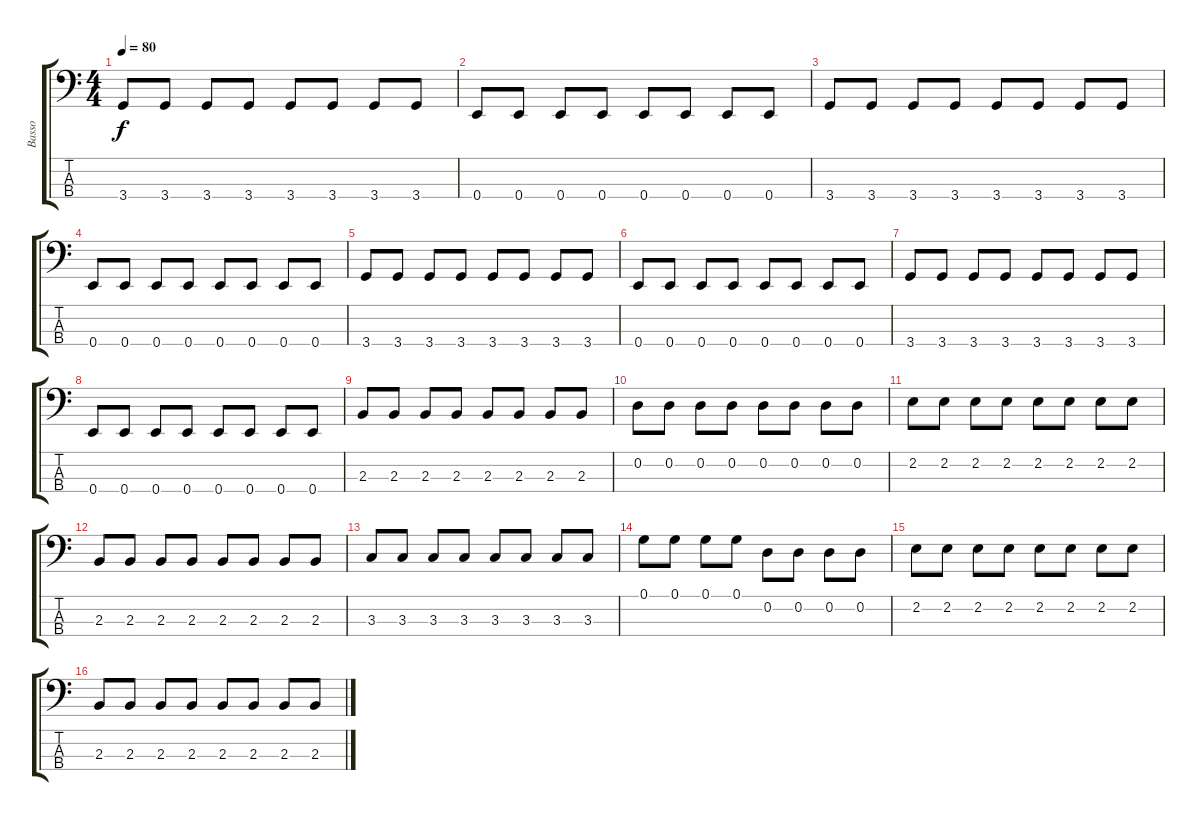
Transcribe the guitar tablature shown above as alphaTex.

\track ("Basso" "Basso") {instrument electricbassfinger}
\staff {score tabs}
\tuning (G2 D2 A1 E1) {hide}
\ts (4 4)
\tempo 80
\clef f4
\ks c
3.4.8{dy f} 3.4.8 3.4.8 3.4.8 3.4.8 3.4.8 3.4.8 3.4.8 |
0.4.8 0.4.8 0.4.8 0.4.8 0.4.8 0.4.8 0.4.8 0.4.8 |
3.4.8 3.4.8 3.4.8 3.4.8 3.4.8 3.4.8 3.4.8 3.4.8 |
0.4.8 0.4.8 0.4.8 0.4.8 0.4.8 0.4.8 0.4.8 0.4.8 |
3.4.8 3.4.8 3.4.8 3.4.8 3.4.8 3.4.8 3.4.8 3.4.8 |
0.4.8 0.4.8 0.4.8 0.4.8 0.4.8 0.4.8 0.4.8 0.4.8 |
3.4.8 3.4.8 3.4.8 3.4.8 3.4.8 3.4.8 3.4.8 3.4.8 |
0.4.8 0.4.8 0.4.8 0.4.8 0.4.8 0.4.8 0.4.8 0.4.8 |
2.3.8 2.3.8 2.3.8 2.3.8 2.3.8 2.3.8 2.3.8 2.3.8 |
0.2.8 0.2.8 0.2.8 0.2.8 0.2.8 0.2.8 0.2.8 0.2.8 |
2.2.8 2.2.8 2.2.8 2.2.8 2.2.8 2.2.8 2.2.8 2.2.8 |
2.3.8 2.3.8 2.3.8 2.3.8 2.3.8 2.3.8 2.3.8 2.3.8 |
3.3.8 3.3.8 3.3.8 3.3.8 3.3.8 3.3.8 3.3.8 3.3.8 |
0.1.8 0.1.8 0.1.8 0.1.8 0.2.8 0.2.8 0.2.8 0.2.8 |
2.2.8 2.2.8 2.2.8 2.2.8 2.2.8 2.2.8 2.2.8 2.2.8 |
2.3.8 2.3.8 2.3.8 2.3.8 2.3.8 2.3.8 2.3.8 2.3.8
